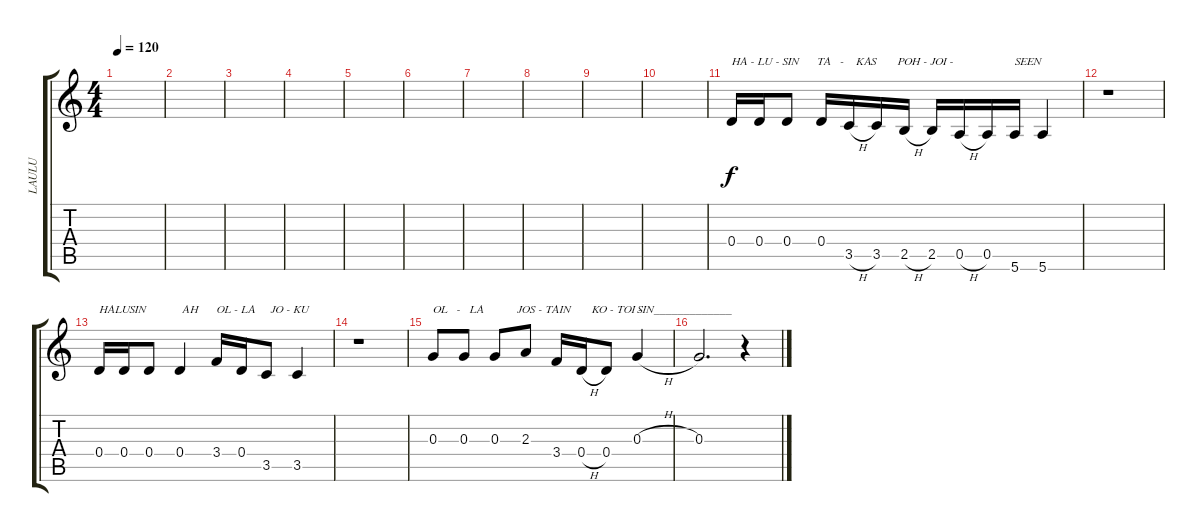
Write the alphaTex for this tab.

\track ("LAULU" "LAULU") {instrument acousticguitarsteel}
\staff {score tabs}
\tuning (E4 B3 G3 D3 A2 E2) {hide}
\ts (4 4)
\tempo 120
\clef g2
\ks c
|
|
|
|
|
|
|
|
|
|
0.4.16{txt "HA - LU - SIN      TA   -    KAS       POH - JOI -"} 0.4.16 0.4.8 0.4.16 3.5{h}.16 3.5.16 2.5{h}.16 2.5.16 0.5{h}.16 0.5.16 5.6.16{txt "SEEN"} 5.6.4 |
r.1 |
0.4.16{txt "HALUSIN            AH"} 0.4.16 0.4.8 0.4.4 3.4.16{txt "OL - LA     JO - KU"} 0.4.16 3.5.8 3.5.4 |
r.1 |
0.3.8{txt "OL   -   LA           JOS - TAIN       KO - TOI - "} 0.3.8 0.3.8 2.3.8 3.4.16 0.4{h}.16 0.4.8 0.3{h}.4{txt "SIN_____________"} |
0.3.2{d} r.4
